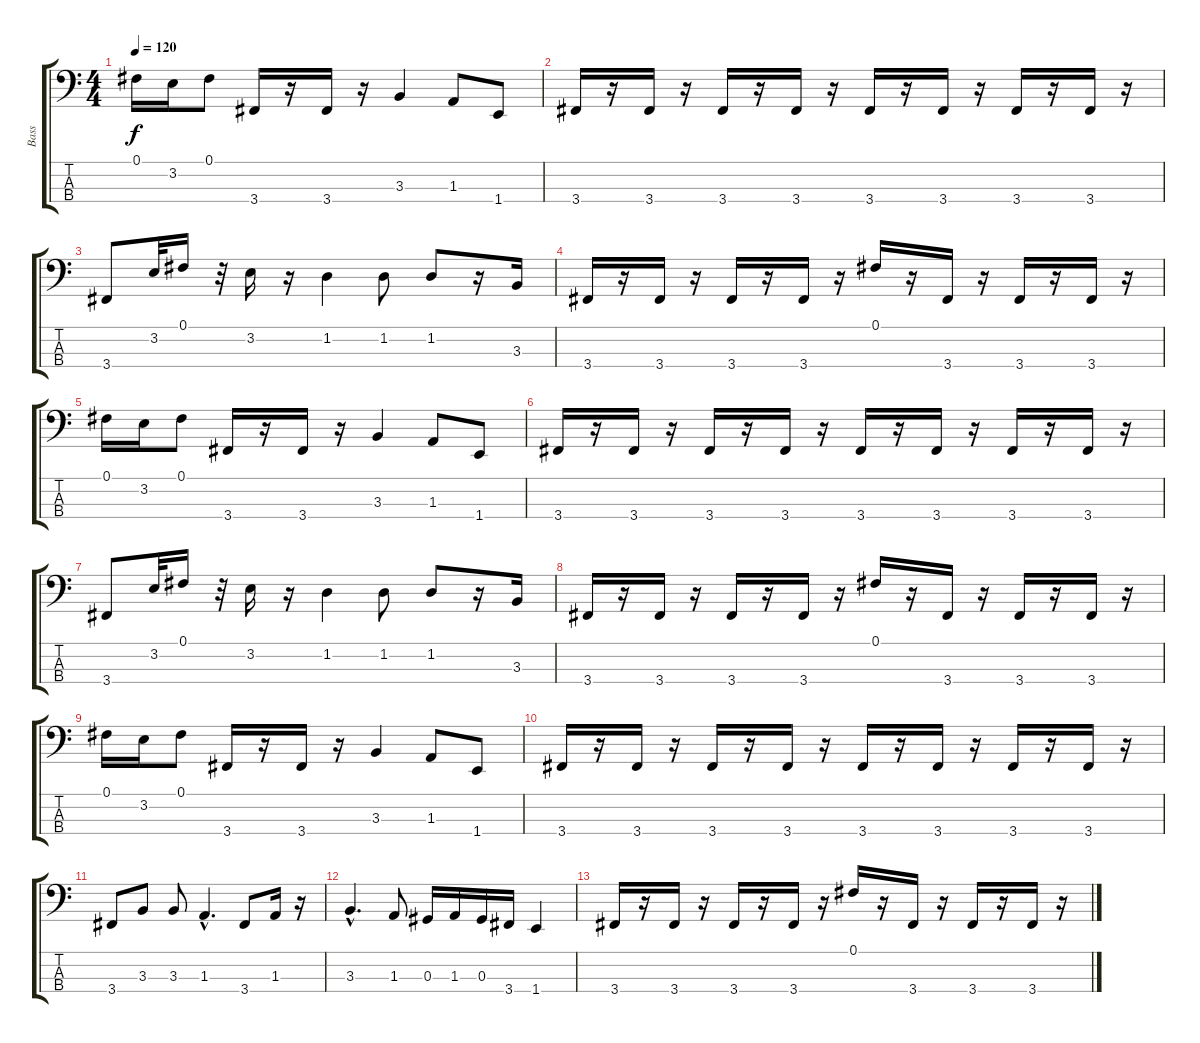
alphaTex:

\track ("Bass" "Bass") {instrument electricbassfinger}
\staff {score tabs}
\tuning (Gb2 Db2 Ab1 Eb1) {hide}
\ts (4 4)
\tempo 120
\clef f4
\ks c
0.1.16{dy f} 3.2.16 0.1.8 3.4.16 r.16 3.4.16 r.16 3.3.4 1.3.8 1.4.8 |
3.4.16 r.16 3.4.16 r.16 3.4.16 r.16 3.4.16 r.16 3.4.16 r.16 3.4.16 r.16 3.4.16 r.16 3.4.16 r.16 |
3.4.8 3.2.32 0.1.16 r.32 3.2.16 r.16 1.2.4 1.2.8 1.2.8 r.16 3.3.16 |
3.4.16 r.16 3.4.16 r.16 3.4.16 r.16 3.4.16 r.16 0.1.16 r.16 3.4.16 r.16 3.4.16 r.16 3.4.16 r.16 |
0.1.16 3.2.16 0.1.8 3.4.16 r.16 3.4.16 r.16 3.3.4 1.3.8 1.4.8 |
3.4.16 r.16 3.4.16 r.16 3.4.16 r.16 3.4.16 r.16 3.4.16 r.16 3.4.16 r.16 3.4.16 r.16 3.4.16 r.16 |
3.4.8 3.2.32 0.1.16 r.32 3.2.16 r.16 1.2.4 1.2.8 1.2.8 r.16 3.3.16 |
3.4.16 r.16 3.4.16 r.16 3.4.16 r.16 3.4.16 r.16 0.1.16 r.16 3.4.16 r.16 3.4.16 r.16 3.4.16 r.16 |
0.1.16 3.2.16 0.1.8 3.4.16 r.16 3.4.16 r.16 3.3.4 1.3.8 1.4.8 |
3.4.16 r.16 3.4.16 r.16 3.4.16 r.16 3.4.16 r.16 3.4.16 r.16 3.4.16 r.16 3.4.16 r.16 3.4.16 r.16 |
3.4.8 3.3.8 3.3.8 1.3{hac}.4{d} 3.4.8 1.3.16 r.16 |
3.3{hac}.4{d} 1.3.8 0.3.16 1.3.16 0.3.16 3.4.16 1.4.4 |
3.4.16 r.16 3.4.16 r.16 3.4.16 r.16 3.4.16 r.16 0.1.16 r.16 3.4.16 r.16 3.4.16 r.16 3.4.16 r.16
